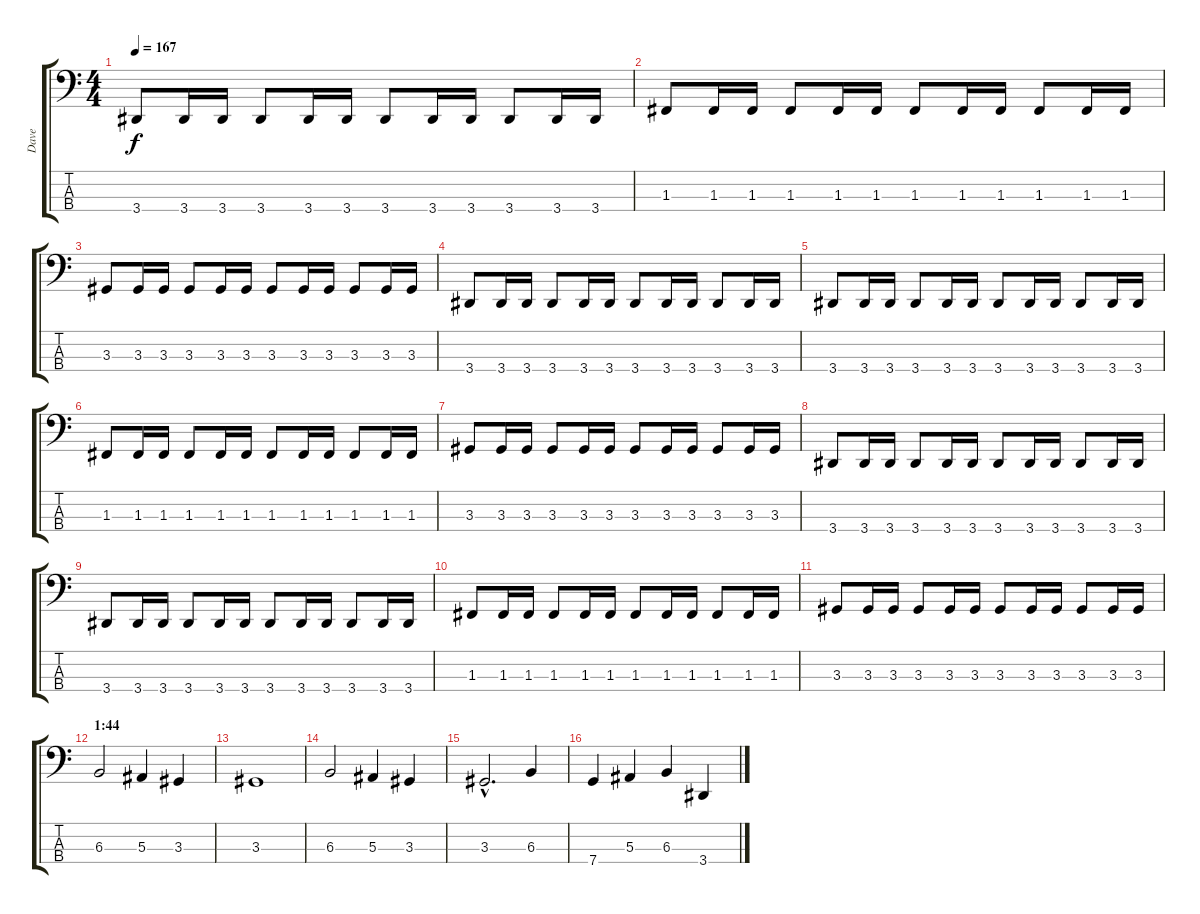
\track ("Dave" "Dave") {instrument electricbasspick}
\staff {score tabs}
\tuning (Eb2 Bb1 F1 C1) {hide}
\ts (4 4)
\tempo 167
\clef f4
\ks c
3.4.8{dy f} 3.4.16 3.4.16 3.4.8 3.4.16 3.4.16 3.4.8 3.4.16 3.4.16 3.4.8 3.4.16 3.4.16 |
1.3.8 1.3.16 1.3.16 1.3.8 1.3.16 1.3.16 1.3.8 1.3.16 1.3.16 1.3.8 1.3.16 1.3.16 |
3.3.8 3.3.16 3.3.16 3.3.8 3.3.16 3.3.16 3.3.8 3.3.16 3.3.16 3.3.8 3.3.16 3.3.16 |
3.4.8 3.4.16 3.4.16 3.4.8 3.4.16 3.4.16 3.4.8 3.4.16 3.4.16 3.4.8 3.4.16 3.4.16 |
3.4.8 3.4.16 3.4.16 3.4.8 3.4.16 3.4.16 3.4.8 3.4.16 3.4.16 3.4.8 3.4.16 3.4.16 |
1.3.8 1.3.16 1.3.16 1.3.8 1.3.16 1.3.16 1.3.8 1.3.16 1.3.16 1.3.8 1.3.16 1.3.16 |
3.3.8 3.3.16 3.3.16 3.3.8 3.3.16 3.3.16 3.3.8 3.3.16 3.3.16 3.3.8 3.3.16 3.3.16 |
3.4.8 3.4.16 3.4.16 3.4.8 3.4.16 3.4.16 3.4.8 3.4.16 3.4.16 3.4.8 3.4.16 3.4.16 |
3.4.8 3.4.16 3.4.16 3.4.8 3.4.16 3.4.16 3.4.8 3.4.16 3.4.16 3.4.8 3.4.16 3.4.16 |
1.3.8 1.3.16 1.3.16 1.3.8 1.3.16 1.3.16 1.3.8 1.3.16 1.3.16 1.3.8 1.3.16 1.3.16 |
3.3.8 3.3.16 3.3.16 3.3.8 3.3.16 3.3.16 3.3.8 3.3.16 3.3.16 3.3.8 3.3.16 3.3.16 |
\section ("" "1:44")
6.3.2 5.3.4 3.3.4 |
3.3.1 |
6.3.2 5.3.4 3.3.4 |
3.3{hac}.2{d} 6.3.4 |
7.4.4 5.3.4 6.3.4 3.4.4
